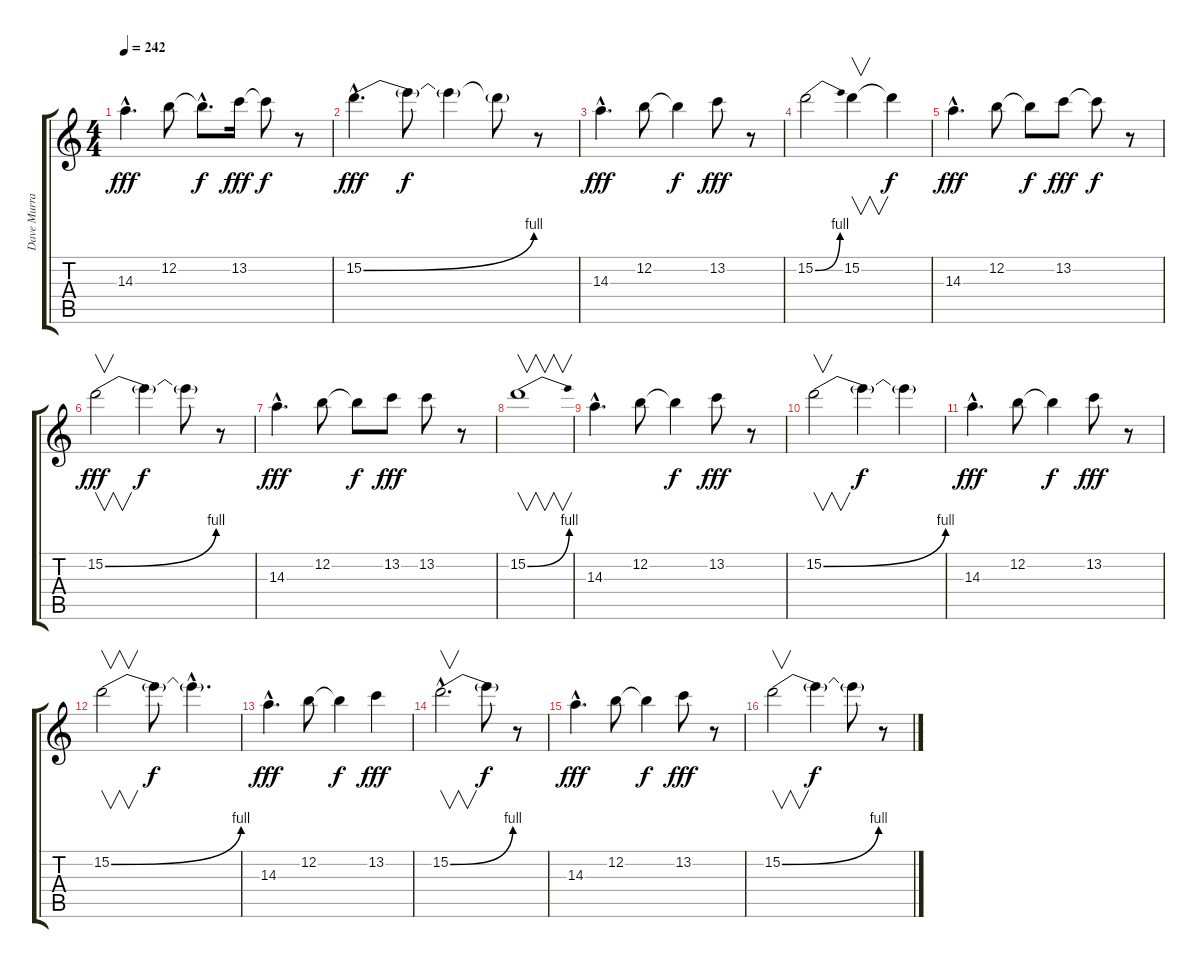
\track ("Dave Murray" "Dave Murra") {instrument acousticguitarnylon}
\staff {score tabs}
\tuning (E4 B3 G3 D3 A2 E2) {hide}
\ts (4 4)
\tempo 242
\clef g2
\ks c
14.3{hac}.4{d dy fff} 12.2.8 12.2{hac t}.8{d dy f} 13.2.16{dy fff} 13.2{t}.8{dy f} r.8 |
15.2{be (bend 0 0 60 4) hac}.4{d dy fff} 15.2{t}.8{dy f} 15.2{t}.4 15.2{t}.8 r.8 |
14.3{hac}.4{d dy fff} 12.2.8 12.2{t}.4{dy f} 13.2.8{dy fff} r.8 |
15.2{be (bend 0 0 60 4)}.2 15.2.4{v} 15.2{t}.4{dy f} |
14.3{hac}.4{d dy fff} 12.2.8 12.2{t}.8{dy f} 13.2.8{dy fff} 13.2{t}.8{dy f} r.8 |
15.2{be (bend 0 0 60 4)}.2{v dy fff} 15.2{t}.4{dy f} 15.2{t}.8 r.8 |
14.3{hac}.4{d dy fff} 12.2.8 12.2{t}.8{dy f} 13.2.8{dy fff} 13.2.8 r.8 |
15.2{be (bend 0 0 60 4)}.1{v} |
14.3{hac}.4{d} 12.2.8 12.2{t}.4{dy f} 13.2.8{dy fff} r.8 |
15.2{be (bend 0 0 60 4)}.2{v} 15.2{t}.4{dy f} 15.2{t}.4 |
14.3{hac}.4{d dy fff} 12.2.8 12.2{t}.4{dy f} 13.2.8{dy fff} r.8 |
15.2{be (bend 0 0 60 4)}.2{v} 15.2{t}.8{dy f} 15.2{hac t}.4{d} |
14.3{hac}.4{d dy fff} 12.2.8 12.2{t}.4{dy f} 13.2.4{dy fff} |
15.2{be (bend 0 0 60 4) hac}.2{v d} 15.2{t}.8{dy f} r.8 |
14.3{hac}.4{d dy fff} 12.2.8 12.2{t}.4{dy f} 13.2.8{dy fff} r.8 |
15.2{be (bend 0 0 60 4)}.2{v} 15.2{t}.4{dy f} 15.2{t}.8 r.8
